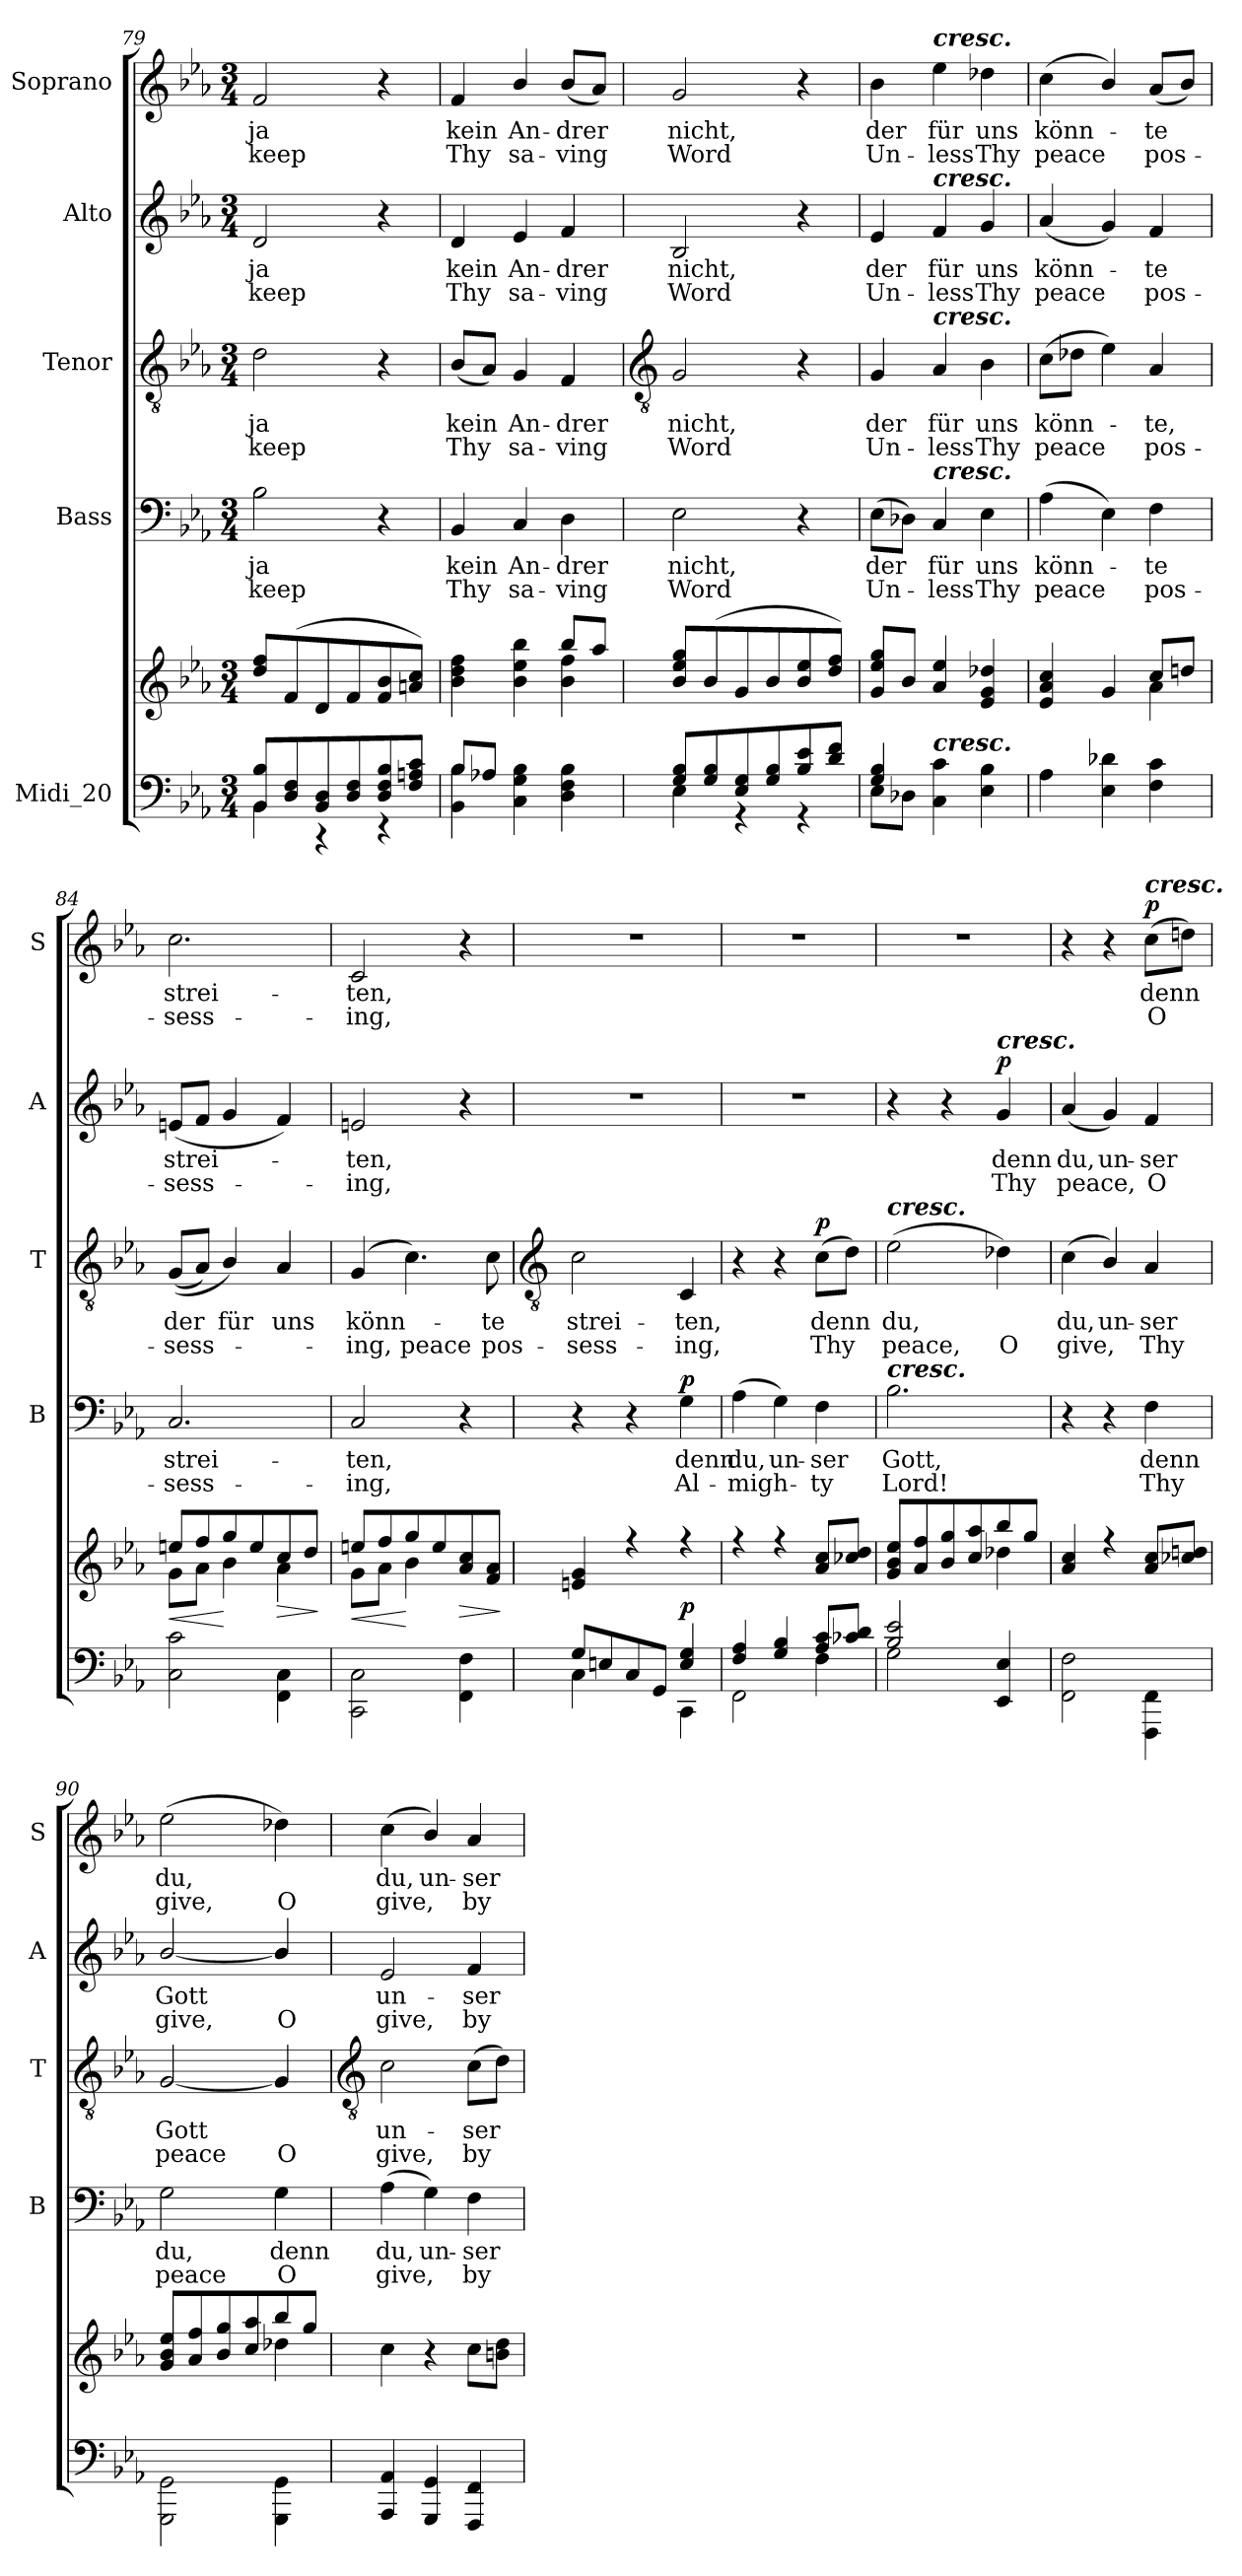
**kern	**kern	**dynam	**kern	**text	**text	**dynam	**kern	**text	**text	**dynam	**kern	**text	**text	**dynam	**kern	**text	**text	**dynam
*part5	*part5	*part5	*part4	*part4	*part4	*part4	*part3	*part3	*part3	*part3	*part2	*part2	*part2	*part2	*part1	*part1	*part1	*part1
*staff6	*staff5	*staff5/6	*staff4	*staff4	*staff4	*staff4	*staff3	*staff3	*staff3	*staff3	*staff2	*staff2	*staff2	*staff2	*staff1	*staff1	*staff1	*staff1
*I"Midi_20	*	*	*I"Bass	*	*	*	*I"Tenor	*	*	*	*I"Alto	*	*	*	*I"Soprano	*	*	*
*	*	*	*I'B	*	*	*	*I'T	*	*	*	*I'A	*	*	*	*I'S	*	*	*
*clefF4	*clefG2	*	*clefF4	*	*	*	*clefGv2	*	*	*	*clefG2	*	*	*	*clefG2	*	*	*
*k[b-e-a-]	*k[b-e-a-]	*	*k[b-e-a-]	*	*	*	*k[b-e-a-]	*	*	*	*k[b-e-a-]	*	*	*	*k[b-e-a-]	*	*	*
*E-:	*E-:	*	*E-:	*	*	*	*E-:	*	*	*	*E-:	*	*	*	*E-:	*	*	*
*M3/4	*M3/4	*	*M3/4	*	*	*	*M3/4	*	*	*	*M3/4	*	*	*	*M3/4	*	*	*
=79	=79	=79	=79	=79	=79	=79	=79	=79	=79	=79	=79	=79	=79	=79	=79	=79	=79	=79
*^	*^	*	*	*	*	*	*	*	*	*	*	*	*	*	*	*	*	*
!	!	!	!LO:N:vis=1	!	!	!LO:LY:b	!LO:LY:b	!	!	!LO:LY:b	!LO:LY:b	!	!	!LO:LY:b	!LO:LY:b	!	!	!LO:LY:b	!LO:LY:b	!
8BB-/ 8B-/L	4BB-\	8dd 8ffL	2.ryy	.	2B-	ja	keep	.	2d	ja	keep	.	2d	ja	keep	.	2f	ja	keep	.
8D/ 8F/	.	(<8f	.	.	.	.	.	.	.	.	.	.	.	.	.	.	.	.	.	.
8BB-/ 8D/	4r	8d	.	.	.	.	.	.	.	.	.	.	.	.	.	.	.	.	.	.
8D/ 8F/	.	8f	.	.	.	.	.	.	.	.	.	.	.	.	.	.	.	.	.	.
8D/ 8F/ 8B-/	4r	8f 8b-	.	.	4r	.	.	.	4r	.	.	.	4r	.	.	.	4r	.	.	.
8F/ 8An/ 8c/J	.	8an 8ccJ)	.	.	.	.	.	.	.	.	.	.	.	.	.	.	.	.	.	.
=80	=80	=80	=80	=80	=80	=80	=80	=80	=80	=80	=80	=80	=80	=80	=80	=80	=80	=80	=80	=80
!	!	!	!	!	!	!LO:LY:b	!LO:LY:b	!	!	!LO:LY:b	!LO:LY:b	!	!	!LO:LY:b	!LO:LY:b	!	!	!LO:LY:b	!LO:LY:b	!
8B-/L	4BB-\ 4B-\	4b- 4dd 4ff	2ryy	.	4BB-	kein	Thy	.	(<8B-L	kein	Thy	.	4d	kein	Thy	.	4f	kein	Thy	.
8A-X/J	.	.	.	.	.	.	.	.	8A-J)	.	.	.	.	.	.	.	.	.	.	.
!	!	!	!	!	!	!LO:LY:b	!LO:LY:b	!	!	!LO:LY:b	!LO:LY:b	!	!	!LO:LY:b	!LO:LY:b	!	!	!LO:LY:b	!LO:LY:b	!
2ryy	4C\ 4G\ 4B-\	4b- 4ee- 4bb-	.	.	4C	An-	-sa-	.	4G	An-	-sa-	.	4e-	An-	-sa-	.	4b-/	An-	-sa-	.
!	!	!	!	!	!	!LO:LY:b	!LO:LY:b	!	!	!LO:LY:b	!LO:LY:b	!	!	!LO:LY:b	!LO:LY:b	!	!	!LO:LY:b	!LO:LY:b	!
.	4D\ 4F\ 4B-\	8bb-/L	4b-\ 4ff\	.	4D	-drer	ving	.	4F	-drer	ving	.	4f	-drer	ving	.	(<8b-L	-drer	ving	.
.	.	8aa-/J	.	.	.	.	.	.	.	.	.	.	.	.	.	.	8a-J)	.	.	.
!!LO:LB:g=z
=81	=81	=81	=81	=81	=81	=81	=81	=81	=81	=81	=81	=81	=81	=81	=81	=81	=81	=81	=81	=81
*	*	*	*	*	*	*	*	*	*clefGv2	*	*	*	*	*	*	*	*	*	*	*
!	!	!	!	!	!	!LO:LY:b	!LO:LY:b	!	!	!LO:LY:b	!LO:LY:b	!	!	!LO:LY:b	!LO:LY:b	!	!	!LO:LY:b	!LO:LY:b	!
8G/ 8B-/L	4E-	8b- 8ee- 8ggL	2.ryy	.	2E-	nicht,	Word	.	2G	nicht,	Word	.	2B-	nicht,	Word	.	2g	nicht,	Word	.
8G/ 8B-/	.	(>8b-	.	.	.	.	.	.	.	.	.	.	.	.	.	.	.	.	.	.
8E-/ 8G/	4r	8g	.	.	.	.	.	.	.	.	.	.	.	.	.	.	.	.	.	.
8G/ 8B-/	.	8b-	.	.	.	.	.	.	.	.	.	.	.	.	.	.	.	.	.	.
8B-/ 8e-/	4r	8b- 8ee-	.	.	4r	.	.	.	4r	.	.	.	4r	.	.	.	4r	.	.	.
8d/ 8f/J	.	8dd 8ffJ)	.	.	.	.	.	.	.	.	.	.	.	.	.	.	.	.	.	.
=82	=82	=82	=82	=82	=82	=82	=82	=82	=82	=82	=82	=82	=82	=82	=82	=82	=82	=82	=82	=82
!	!	!	!LO:N:vis=1	!	!	!LO:LY:b	!LO:LY:b	!	!	!LO:LY:b	!LO:LY:b	!	!	!LO:LY:b	!LO:LY:b	!	!	!LO:LY:b	!LO:LY:b	!
4G/ 4B-/	8E-L	8g 8ee- 8ggL	2.ryy	.	(>8E-L	der	Un-	.	4G	der	Un-	.	4e-	der	Un-	.	4b-	der	Un-	.
.	8D-XJ	8b-J	.	.	8D-XJ)	.	.	.	.	.	.	.	.	.	.	.	.	.	.	.
!	!	!	!	!	!	!	!	!	!	!	!	!	!	!	!	!	!LO:TX:a:Bi:t=cresc.	!	!	!
!	!	!	!	!	!	!	!	!	!	!	!	!	!LO:TX:a:Bi:t=cresc.	!	!	!	!	!	!	!
!	!	!	!	!	!	!	!	!	!LO:TX:a:Bi:t=cresc.	!	!	!	!	!	!	!	!	!	!	!
!	!	!	!	!	!LO:TX:a:Bi:t=cresc.	!	!	!	!	!	!	!	!	!	!	!	!	!	!	!
!LO:TX:a:Bi:t=cresc.	!	!	!	!	!	!	!	!	!	!	!	!	!	!	!	!	!	!	!	!
!	!	!	!	!	!	!LO:LY:b	!LO:LY:b	!	!	!LO:LY:b	!LO:LY:b	!	!	!LO:LY:b	!LO:LY:b	!	!	!LO:LY:b	!LO:LY:b	!
2ryy	4C 4c	4a- 4ee-	.	.	4C	für	less	.	4A-	-für	less	.	4f	-für	less	.	4ee-	-für	less	.
!	!	!	!	!	!	!LO:LY:b	!LO:LY:b	!	!	!LO:LY:b	!LO:LY:b	!	!	!LO:LY:b	!LO:LY:b	!	!	!LO:LY:b	!LO:LY:b	!
.	4E- 4B-	4e- 4g 4dd-X	.	.	4E-	uns	Thy	.	4B-	uns	Thy	.	4g	uns	Thy	.	4dd-X	uns	Thy	.
=83	=83	=83	=83	=83	=83	=83	=83	=83	=83	=83	=83	=83	=83	=83	=83	=83	=83	=83	=83	=83
!LO:N:vis=1	!	!	!	!	!	!LO:LY:b	!LO:LY:b	!	!	!LO:LY:b	!LO:LY:b	!	!	!LO:LY:b	!LO:LY:b	!	!	!LO:LY:b	!LO:LY:b	!
2.ryy	4A-	4e- 4a- 4cc	2ryy	.	(>4A-	könn-	peace	.	(>8cL	könn-	peace	.	(<4a-	könn-	peace	.	(<4cc	könn-	peace	.
.	.	.	.	.	.	.	.	.	8d-XJ	.	.	.	.	.	.	.	.	.	.	.
.	4E- 4d-X	4g	.	.	4E-)	.	.	.	4e-)	.	.	.	4g)	.	.	.	4b-/)	.	.	.
!	!	!	!	!	!	!LO:LY:b	!LO:LY:b	!	!	!LO:LY:b	!LO:LY:b	!	!	!LO:LY:b	!LO:LY:b	!	!	!LO:LY:b	!LO:LY:b	!
.	4F 4c	8cc/L	4a-\	.	4F	te	pos-	.	4A-	te,	pos-	.	4f	te	pos-	.	(<8a-L	te	pos-	.
.	.	8ddn/J	.	.	.	.	.	.	.	.	.	.	.	.	.	.	8b-J)	.	.	.
=84	=84	=84	=84	=84	=84	=84	=84	=84	=84	=84	=84	=84	=84	=84	=84	=84	=84	=84	=84	=84
!LO:N:vis=1	!	!	!	!LO:HP:b	!	!LO:LY:b	!LO:LY:b	!	!	!LO:LY:b	!LO:LY:b	!	!	!LO:LY:b	!LO:LY:b	!	!	!LO:LY:b	!LO:LY:b	!
2.ryy	2C 2c	8een/L	8g\L	<	2.C	-strei-	-sess-	.	(<(<8GL	-der	sess-	.	(<8enL	-strei-	sess-	.	2.cc	strei-	-sess-	.
.	.	8ff/	8a-\J	.	.	.	.	.	8A-J)	.	.	.	8fJ	.	.	.	.	.	.	.
!	!	!	!	!	!	!	!	!	!	!LO:LY:b	!	!	!	!	!	!	!	!	!	!
.	.	8gg/	4b-\	[	.	.	.	.	4B-/)	für	.	.	4g	.	.	.	.	.	.	.
.	.	8ee/	.	.	.	.	.	.	.	.	.	.	.	.	.	.	.	.	.	.
!	!	!	!	!LO:HP:b	!	!	!	!	!	!LO:LY:b	!	!	!	!	!	!	!	!	!	!
.	4FF 4C	8cc/	4a-\	>	.	.	.	.	4A-	uns	.	.	4f)	.	.	.	.	.	.	.
.	.	8dd/J	.	.	.	.	.	.	.	.	.	.	.	.	.	.	.	.	.	.
*v	*v	*	*	*	*	*	*	*	*	*	*	*	*	*	*	*	*	*	*	*
*	*v	*v	*	*	*	*	*	*	*	*	*	*	*	*	*	*	*	*	*
.	.	]	.	.	.	.	.	.	.	.	.	.	.	.	.	.	.	.
=85	=85	=85	=85	=85	=85	=85	=85	=85	=85	=85	=85	=85	=85	=85	=85	=85	=85	=85
!LO:N:vis=1	!	!LO:HP:b	!	!LO:LY:b	!LO:LY:b	!	!	!LO:LY:b	!LO:LY:b	!	!	!LO:LY:b	!LO:LY:b	!	!	!LO:LY:b	!LO:LY:b	!
*^	*^	*	*	*	*	*	*	*	*	*	*	*	*	*	*	*	*	*
2.ryy	2CC 2C	8een/L	8g\L	<	2C	-ten,	ing,	.	(<4G	könn-	ing,	.	2en	ten,	ing,	.	2c	-ten,	ing,	.
.	.	8ff/	8a-\J	.	.	.	.	.	.	.	.	.	.	.	.	.	.	.	.	.
!	!	!	!	!	!	!	!	!	!	!	!LO:LY:b	!	!	!	!	!	!	!	!	!
.	.	8gg/	4b-\	[	.	.	.	.	4.c)	.	peace	.	.	.	.	.	.	.	.	.
.	.	8ee/	.	.	.	.	.	.	.	.	.	.	.	.	.	.	.	.	.	.
!	!	!	!	!LO:HP:b	!	!	!	!	!	!	!	!	!	!	!	!	!	!	!	!
.	4FF 4F	8a-/ 8cc/	4ryy	>	4r	.	.	.	.	.	.	.	4r	.	.	.	4r	.	.	.
!	!	!	!	!	!	!	!	!	!	!LO:LY:b	!LO:LY:b	!	!	!	!	!	!	!	!	!
.	.	8f 8a-J	.	.	.	.	.	.	8c	te	pos-	.	.	.	.	.	.	.	.	.
*v	*v	*	*	*	*	*	*	*	*	*	*	*	*	*	*	*	*	*	*	*
*	*v	*v	*	*	*	*	*	*	*	*	*	*	*	*	*	*	*	*	*
.	.	]	.	.	.	.	.	.	.	.	.	.	.	.	.	.	.	.
!!LO:LB:g=z
=86	=86	=86	=86	=86	=86	=86	=86	=86	=86	=86	=86	=86	=86	=86	=86	=86	=86	=86
*	*	*	*	*	*	*	*clefGv2	*	*	*	*	*	*	*	*	*	*	*
*^	*^	*	*	*	*	*	*	*	*	*	*	*	*	*	*	*	*	*
!	!	!	!	!	!	!	!	!	!	!LO:LY:b	!LO:LY:b	!	!LO:N:vis=1	!	!	!	!LO:N:vis=1	!	!	!
8G/L	4C\	4en 4g	2.ryy	.	4r	.	.	.	2c	-strei-	-sess-	.	2.r	.	.	.	2.r	.	.	.
8En/	.	.	.	.	.	.	.	.	.	.	.	.	.	.	.	.	.	.	.	.
8C/	4ryy	4r	.	.	4r	.	.	.	.	.	.	.	.	.	.	.	.	.	.	.
8GG/J	.	.	.	.	.	.	.	.	.	.	.	.	.	.	.	.	.	.	.	.
!	!	!	!	!LO:DY:a=2	!	!LO:LY:b	!LO:LY:b	!LO:DY:b	!	!LO:LY:b	!LO:LY:b	!	!	!	!	!	!	!	!	!
4E/ 4G/	4CC\	4r	.	p	4G	denn	Al-	p	4C	-ten,	ing,	.	.	.	.	.	.	.	.	.
=87	=87	=87	=87	=87	=87	=87	=87	=87	=87	=87	=87	=87	=87	=87	=87	=87	=87	=87	=87	=87
!	!	!	!LO:N:vis=1	!	!	!LO:LY:b	!LO:LY:b	!	!	!	!	!	!LO:N:vis=1	!	!	!	!LO:N:vis=1	!	!	!
4F/ 4A-/	2FF\	4r	2.ryy	.	(>4A-	-du,	migh-	.	4r	.	.	.	2.r	.	.	.	2.r	.	.	.
!	!	!	!	!	!	!LO:LY:b	!	!	!	!	!	!	!	!	!	!	!	!	!	!
4G/ 4B-/	.	4r	.	.	4G)	un-	.	.	4r	.	.	.	.	.	.	.	.	.	.	.
!	!	!	!	!	!	!LO:LY:b	!LO:LY:b	!	!	!LO:LY:b	!LO:LY:b	!LO:DY:b	!	!	!	!	!	!	!	!
8A-/ 8c/L	4F	8a- 8ccL	.	.	4F	-ser	ty	.	(>8cL	denn	Thy	p	.	.	.	.	.	.	.	.
8c-X/ 8d/J	.	8cc-X 8ddJ	.	.	.	.	.	.	8dJ)	.	.	.	.	.	.	.	.	.	.	.
=88	=88	=88	=88	=88	=88	=88	=88	=88	=88	=88	=88	=88	=88	=88	=88	=88	=88	=88	=88	=88
!	!	!	!	!	!	!	!	!	!LO:TX:a:Bi:t=cresc.	!	!	!	!	!	!	!	!	!	!	!
!	!	!	!	!	!LO:TX:a:Bi:t=cresc.	!	!	!	!	!	!	!	!	!	!	!	!	!	!	!
!	!	!	!	!	!	!LO:LY:b	!LO:LY:b	!	!	!LO:LY:b	!LO:LY:b	!	!	!	!	!	!LO:N:vis=1	!	!	!
2B-/ 2e-/	2G	8g/ 8b-/ 8ee-/L	2ryy	.	2.B-	Gott,	Lord!	.	(>2e-	du,	peace,	.	4r	.	.	.	2.r	.	.	.
.	.	8a-/ 8ff/	.	.	.	.	.	.	.	.	.	.	.	.	.	.	.	.	.	.
.	.	8b-/ 8gg/	.	.	.	.	.	.	.	.	.	.	4r	.	.	.	.	.	.	.
.	.	8cc/ 8aa-/	.	.	.	.	.	.	.	.	.	.	.	.	.	.	.	.	.	.
!	!	!	!	!	!	!	!	!	!	!	!	!	!LO:TX:a:Bi:t=cresc.	!	!	!	!	!	!	!
!	!	!	!	!	!	!	!	!	!	!	!LO:LY:b	!	!	!LO:LY:b	!LO:LY:b	!LO:DY:b	!	!	!	!
4ryy	4EE- 4E-	8bb-/	4dd-X\	.	.	.	.	.	4d-X)	.	O	.	4g	denn	Thy	p	.	.	.	.
.	.	8gg/J	.	.	.	.	.	.	.	.	.	.	.	.	.	.	.	.	.	.
=89	=89	=89	=89	=89	=89	=89	=89	=89	=89	=89	=89	=89	=89	=89	=89	=89	=89	=89	=89	=89
!LO:N:vis=1	!	!	!LO:N:vis=1	!	!	!	!	!	!	!LO:LY:b	!LO:LY:b	!	!	!LO:LY:b	!LO:LY:b	!	!	!	!	!
2.ryy	2FF 2F	4a- 4cc	2.ryy	.	4r	.	.	.	(<4c	du,	give,	.	(<4a-	du,	peace,	.	4r	.	.	.
!	!	!	!	!	!	!	!	!	!	!LO:LY:b	!	!	!	!LO:LY:b	!	!	!	!	!	!
.	.	4r	.	.	4r	.	.	.	4B-/)	un-	.	.	4g)	un-	.	.	4r	.	.	.
!	!	!	!	!	!	!	!	!	!	!	!	!	!	!	!	!	!LO:TX:a:Bi:t=cresc.	!	!	!
!	!	!	!	!	!	!LO:LY:b	!LO:LY:b	!	!	!LO:LY:b	!LO:LY:b	!	!	!LO:LY:b	!LO:LY:b	!	!	!LO:LY:b	!LO:LY:b	!LO:DY:b
.	4FFF 4FF	8a- 8ccL	.	.	4F	denn	Thy	.	4A-	-ser	Thy	.	4f	-ser	O	.	(>8ccL	denn	O	p
.	.	8cc-X 8ddnJ	.	.	.	.	.	.	.	.	.	.	.	.	.	.	8ddnJ)	.	.	.
=90	=90	=90	=90	=90	=90	=90	=90	=90	=90	=90	=90	=90	=90	=90	=90	=90	=90	=90	=90	=90
!LO:N:vis=1	!	!	!	!	!	!LO:LY:b	!LO:LY:b	!	!	!LO:LY:b	!LO:LY:b	!	!	!LO:LY:b	!LO:LY:b	!	!	!LO:LY:b	!LO:LY:b	!
2.ryy	2GGG 2GG	8g/ 8b-/ 8ee-/L	2ryy	.	2G	du,	peace	.	[2G	Gott	peace	.	[2b-/	Gott	give,	.	(>2ee-	du,	give,	.
.	.	8a-/ 8ff/	.	.	.	.	.	.	.	.	.	.	.	.	.	.	.	.	.	.
.	.	8b-/ 8gg/	.	.	.	.	.	.	.	.	.	.	.	.	.	.	.	.	.	.
.	.	8cc/ 8aa-/	.	.	.	.	.	.	.	.	.	.	.	.	.	.	.	.	.	.
!	!	!	!	!	!	!LO:LY:b	!LO:LY:b	!	!	!	!LO:LY:b	!	!	!	!LO:LY:b	!	!	!	!LO:LY:b	!
.	4GGG 4GG	8bb-/	4dd-X\	.	4G	denn	O	.	4G]	.	O	.	4b-/]	.	O	.	4dd-X)	.	O	.
.	.	8gg/J	.	.	.	.	.	.	.	.	.	.	.	.	.	.	.	.	.	.
*	*	*v	*v	*	*	*	*	*	*	*	*	*	*	*	*	*	*	*	*	*
!!LO:LB:g=z
=91	=91	=91	=91	=91	=91	=91	=91	=91	=91	=91	=91	=91	=91	=91	=91	=91	=91	=91	=91
*	*	*	*	*	*	*	*	*clefGv2	*	*	*	*	*	*	*	*	*	*	*
!LO:N:vis=1	!	!	!	!	!LO:LY:b	!LO:LY:b	!	!	!LO:LY:b	!LO:LY:b	!	!	!LO:LY:b	!LO:LY:b	!	!	!LO:LY:b	!LO:LY:b	!
2.ryy	4AAA-/ 4AA-/	4cc	.	(>4A-	du,	give,	.	2c	un-	-give,	.	2e-	un-	-give,	.	(<4cc	du,	give,	.
!	!	!	!	!	!LO:LY:b	!	!	!	!	!	!	!	!	!	!	!	!LO:LY:b	!	!
.	4GGG/ 4GG/	4r	.	4G)	un-	.	.	.	.	.	.	.	.	.	.	4b-/)	un-	.	.
!	!	!	!	!	!LO:LY:b	!LO:LY:b	!	!	!LO:LY:b	!LO:LY:b	!	!	!LO:LY:b	!LO:LY:b	!	!	!LO:LY:b	!LO:LY:b	!
.	4FFF/ 4FF/	8ccL	.	4F	-ser	by	.	(>8cL	ser	by	.	4f	ser	by	.	4a-	-ser	by	.
.	.	8bn 8ddJ	.	.	.	.	.	8dJ)	.	.	.	.	.	.	.	.	.	.	.
*v	*v	*	*	*	*	*	*	*	*	*	*	*	*	*	*	*	*	*	*
=	=	=	=	=	=	=	=	=	=	=	=	=	=	=	=	=	=	=
*-	*-	*-	*-	*-	*-	*-	*-	*-	*-	*-	*-	*-	*-	*-	*-	*-	*-	*-
